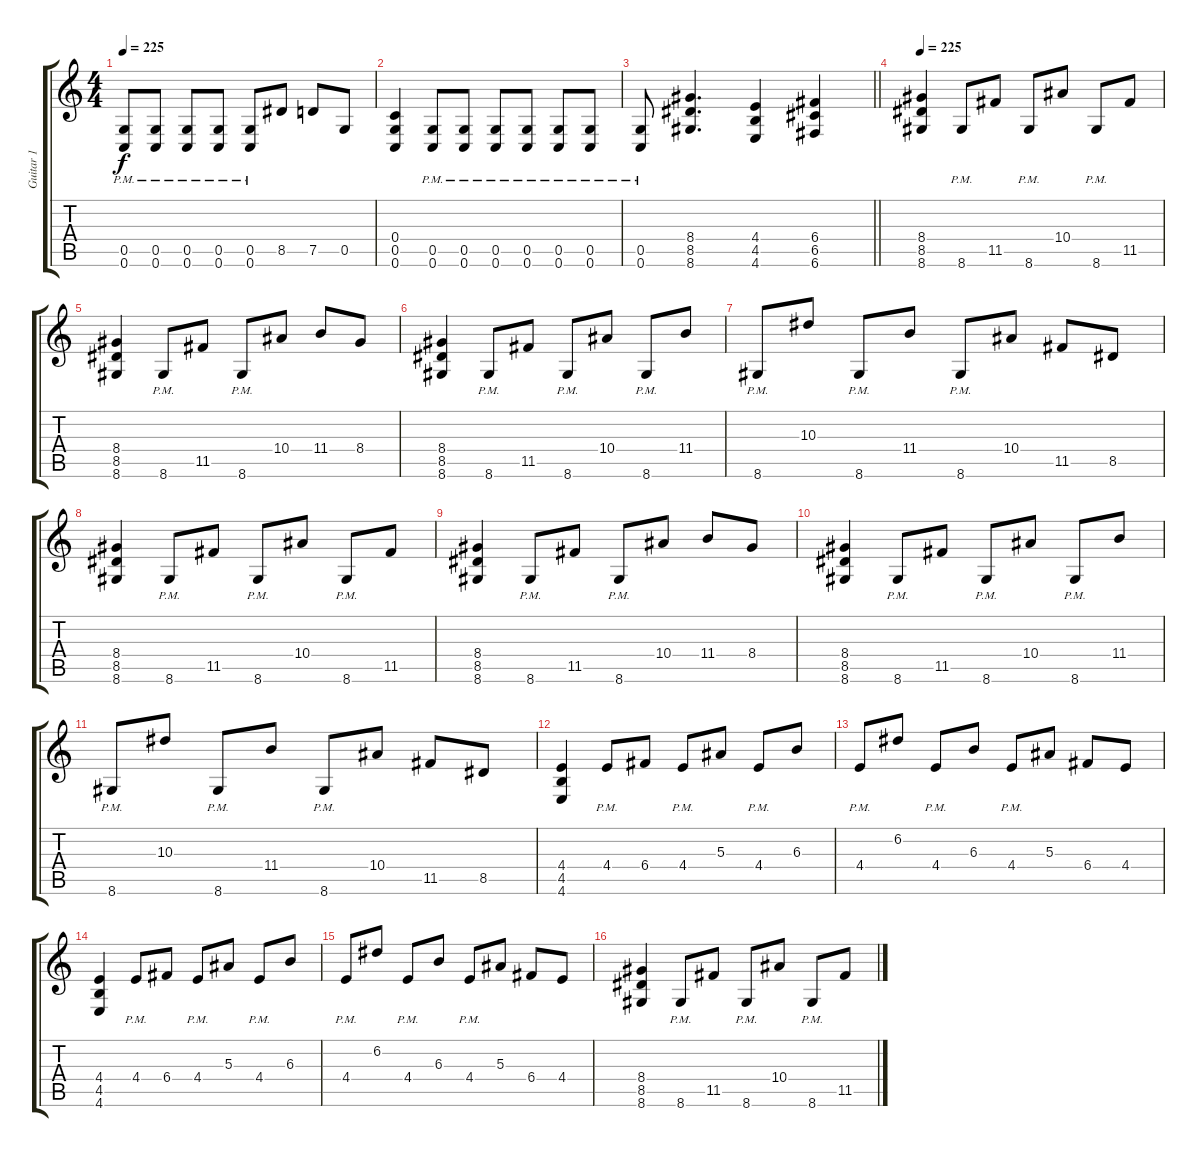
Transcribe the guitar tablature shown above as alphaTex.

\track ("Guitar 1" "Guitar 1") {instrument distortionguitar}
\staff {score tabs}
\tuning (D4 A3 F3 C3 G2 C2) {hide}
\ts (4 4)
\tempo 225
\clef g2
\ks c
(0.5{pm} 0.6{pm}).8{dy f} (0.5{pm} 0.6{pm}).8 (0.5{pm} 0.6{pm}).8 (0.5{pm} 0.6{pm}).8 (0.5{pm} 0.6{pm}).8 8.5.8 7.5.8 0.5.8 |
(0.4 0.5 0.6).4 (0.5{pm} 0.6{pm}).8 (0.5{pm} 0.6{pm}).8 (0.5{pm} 0.6{pm}).8 (0.5{pm} 0.6{pm}).8 (0.5{pm} 0.6{pm}).8 (0.5{pm} 0.6{pm}).8 |
\barLineRight lightlight
(0.5{pm} 0.6{pm}).8 (8.4 8.5 8.6).4{d} (4.4 4.5 4.6).4 (6.4 6.5 6.6).4 |
\tempo 210
\tempo 225
(8.4 8.5 8.6).4 8.6{pm}.8 11.5.8 8.6{pm}.8 10.4.8 8.6{pm}.8 11.5.8 |
(8.4 8.5 8.6).4 8.6{pm}.8 11.5.8 8.6{pm}.8 10.4.8 11.4.8 8.4.8 |
(8.4 8.5 8.6).4 8.6{pm}.8 11.5.8 8.6{pm}.8 10.4.8 8.6{pm}.8 11.4.8 |
8.6{pm}.8 10.3.8 8.6{pm}.8 11.4.8 8.6{pm}.8 10.4.8 11.5.8 8.5.8 |
(8.4 8.5 8.6).4 8.6{pm}.8 11.5.8 8.6{pm}.8 10.4.8 8.6{pm}.8 11.5.8 |
(8.4 8.5 8.6).4 8.6{pm}.8 11.5.8 8.6{pm}.8 10.4.8 11.4.8 8.4.8 |
(8.4 8.5 8.6).4 8.6{pm}.8 11.5.8 8.6{pm}.8 10.4.8 8.6{pm}.8 11.4.8 |
8.6{pm}.8 10.3.8 8.6{pm}.8 11.4.8 8.6{pm}.8 10.4.8 11.5.8 8.5.8 |
(4.4 4.5 4.6).4 4.4{pm}.8 6.4.8 4.4{pm}.8 5.3.8 4.4{pm}.8 6.3.8 |
4.4{pm}.8 6.2.8 4.4{pm}.8 6.3.8 4.4{pm}.8 5.3.8 6.4.8 4.4.8 |
(4.4 4.5 4.6).4 4.4{pm}.8 6.4.8 4.4{pm}.8 5.3.8 4.4{pm}.8 6.3.8 |
4.4{pm}.8 6.2.8 4.4{pm}.8 6.3.8 4.4{pm}.8 5.3.8 6.4.8 4.4.8 |
(8.4 8.5 8.6).4 8.6{pm}.8 11.5.8 8.6{pm}.8 10.4.8 8.6{pm}.8 11.5.8
